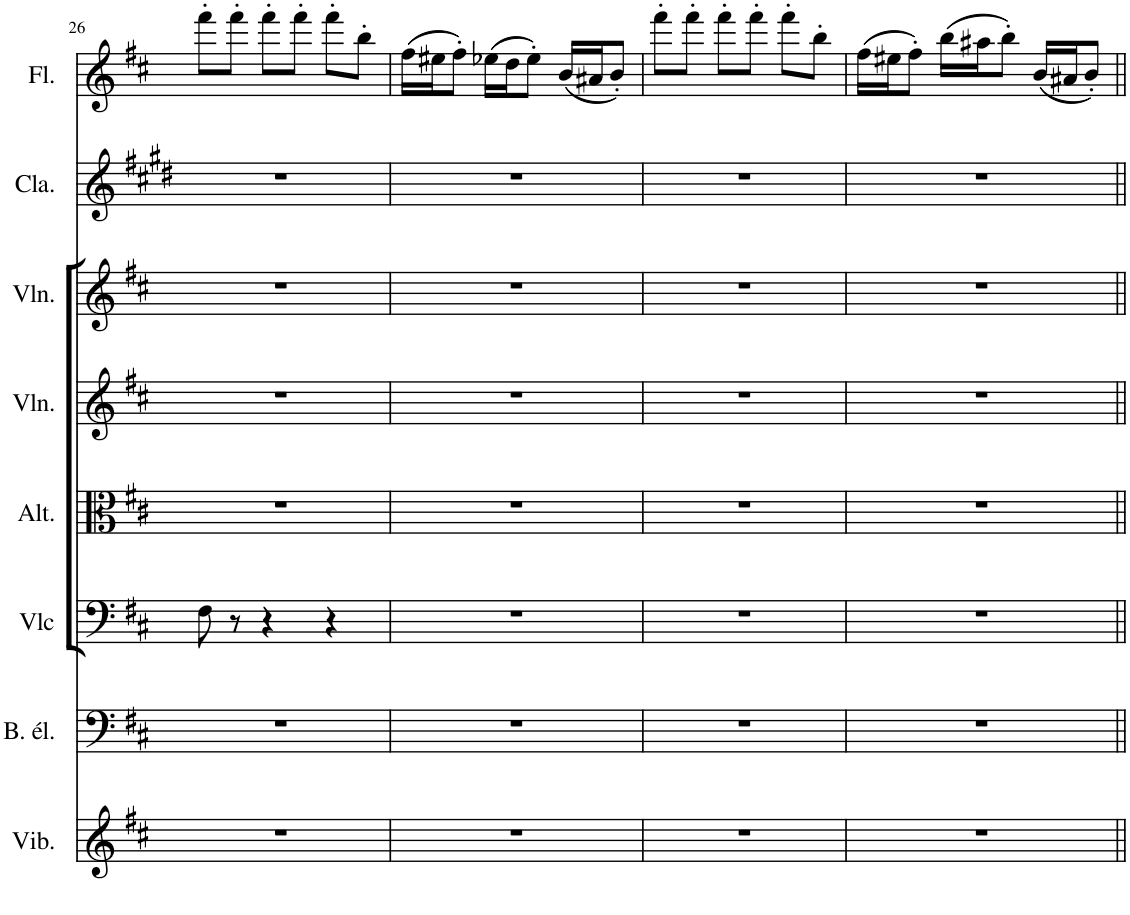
**kern	**kern	**kern	**kern	**kern	**kern	**kern	**kern
*part8	*part7	*part6	*part5	*part4	*part3	*part2	*part1
*staff8	*staff7	*staff6	*staff5	*staff4	*staff3	*staff2	*staff1
*I"Vibraphone	*I"Basse électrique	*I"Violoncelle	*I"Alto	*I"Violon	*I"Violon	*I"Clarinette	*I"Flûte
*I'Vib.	*I'B. él.	*I'Vlc	*I'Alt.	*I'Vln.	*I'Vln.	*I'Cla.	*I'Fl.
!!LO:PB:g=z
*clefG2	*clefF4	*clefF4	*clefC3	*clefG2	*clefG2	*clefG2	*clefG2
*	*Trd7c12	*	*	*	*	*Trd1c2	*
*k[f#c#]	*k[f#c#]	*k[f#c#]	*k[f#c#]	*k[f#c#]	*k[f#c#]	*k[f#c#g#d#]	*k[f#c#]
*M3/4	*M3/4	*M3/4	*M3/4	*M3/4	*M3/4	*M3/4	*M3/4
=26	=26	=26	=26	=26	=26	=26	=26
2.r	2.r	8F#\	2.r	2.r	2.r	2.r	8fff#'\L
.	.	8r	.	.	.	.	8fff#'\J
.	.	4r	.	.	.	.	8fff#'\L
.	.	.	.	.	.	.	8fff#'\J
.	.	4r	.	.	.	.	8fff#'\L
.	.	.	.	.	.	.	8bb'\J
=27	=27	=27	=27	=27	=27	=27	=27
2.r	2.r	2.r	2.r	2.r	2.r	2.r	(16ff#\LL
.	.	.	.	.	.	.	16ee#X\J
.	.	.	.	.	.	.	8ff#'\J)
.	.	.	.	.	.	.	(16ee-X\LL
.	.	.	.	.	.	.	16dd\J
.	.	.	.	.	.	.	8ee-'\J)
.	.	.	.	.	.	.	(16b/LL
.	.	.	.	.	.	.	16a#X/J
.	.	.	.	.	.	.	8b'/J)
=28	=28	=28	=28	=28	=28	=28	=28
2.r	2.r	2.r	2.r	2.r	2.r	2.r	8fff#'\L
.	.	.	.	.	.	.	8fff#'\J
.	.	.	.	.	.	.	8fff#'\L
.	.	.	.	.	.	.	8fff#'\J
.	.	.	.	.	.	.	8fff#'\L
.	.	.	.	.	.	.	8bb'\J
=29	=29	=29	=29	=29	=29	=29	=29
2.r	2.r	2.r	2.r	2.r	2.r	2.r	(16ff#\LL
.	.	.	.	.	.	.	16ee#X\J
.	.	.	.	.	.	.	8ff#'\J)
.	.	.	.	.	.	.	(16bb\LL
.	.	.	.	.	.	.	16aa#X\J
.	.	.	.	.	.	.	8bb'\J)
.	.	.	.	.	.	.	(16b/LL
.	.	.	.	.	.	.	16a#X/J
.	.	.	.	.	.	.	8b'/J)
=||	=||	=||	=||	=||	=||	=||	=||
*-	*-	*-	*-	*-	*-	*-	*-
